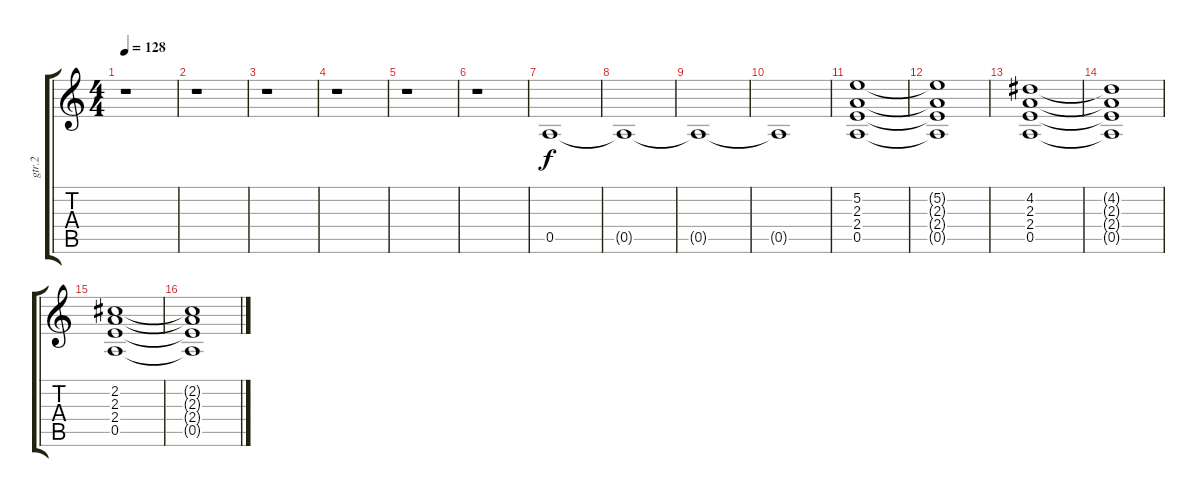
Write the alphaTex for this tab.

\track ("gtr.2" "gtr.2") {instrument overdrivenguitar}
\staff {score tabs}
\tuning (E4 B3 G3 D3 A2 E2) {hide}
\ts (4 4)
\tempo 128
\clef g2
\ks c
r.1{dy f} |
r.1 |
r.1 |
r.1 |
r.1 |
r.1 |
0.5.1 |
0.5{t}.1 |
0.5{t}.1 |
0.5{t}.1 |
(5.2 2.3 2.4 0.5).1 |
(5.2{t} 2.3{t} 2.4{t} 0.5{t}).1 |
(4.2 2.3 2.4 0.5).1 |
(4.2{t} 2.3{t} 2.4{t} 0.5{t}).1 |
(2.2 2.3 2.4 0.5).1 |
(2.2{t} 2.3{t} 2.4{t} 0.5{t}).1
